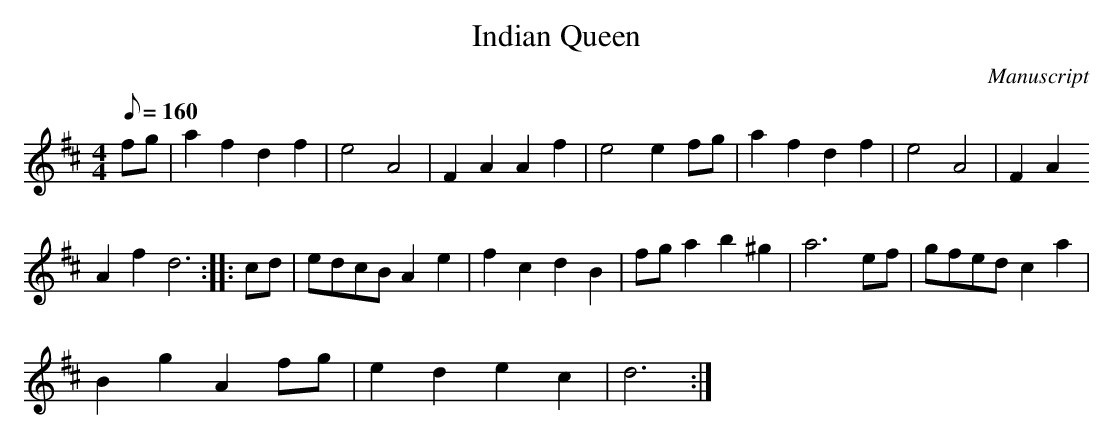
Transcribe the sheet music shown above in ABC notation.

X:1
T:Indian Queen
M:4/4
L:1/8
Q:160
O:Manuscript
K:D
fg|a2 f2 d2 f2 | e4 A4| F2 A2 A2 f2| e4 e2 fg| a2 f2 d2 f2 |e4 A4|F2 A2
A2 f2 d6::cd| edcB A2 e2| f2 c2 d2 B2| fg a2 b2 ^g2| a6 ef| gfed c2 a2 |
 B2 g2 A2 fg| e2 d2 e2 c2| d6:|
